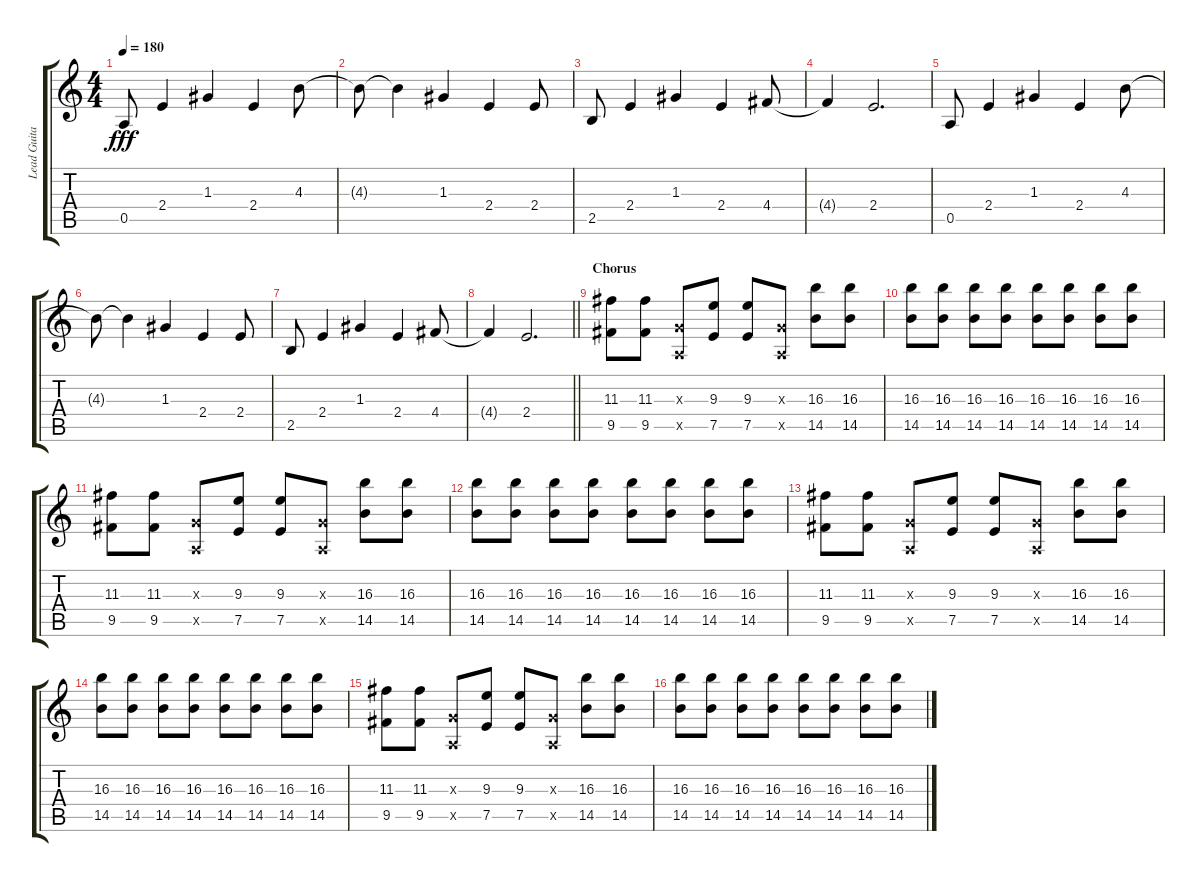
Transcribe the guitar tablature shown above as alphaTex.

\track ("Lead Guitar" "Lead Guita") {instrument overdrivenguitar}
\staff {score tabs}
\tuning (E4 B3 G3 D3 A2 E2) {hide}
\ts (4 4)
\tempo 180
\clef g2
\ks c
0.5.8{dy fff balance 4} 2.4.4 1.3.4 2.4.4 4.3.8 |
4.3{t}.8 4.3{t}.4 1.3.4 2.4.4 2.4.8 |
2.5.8 2.4.4 1.3.4 2.4.4 4.4.8 |
4.4{t}.4 2.4.2{d} |
0.5.8 2.4.4 1.3.4 2.4.4 4.3.8 |
4.3{t}.8 4.3{t}.4 1.3.4 2.4.4 2.4.8 |
2.5.8 2.4.4 1.3.4 2.4.4 4.4.8 |
\barLineRight lightlight
4.4{t}.4 2.4.2{d} |
\section ("" "Chorus")
(11.3 9.5).8{balance 8 instrument overdrivenguitar} (11.3 9.5).8 (0.3{x} 0.5{x}).8 (9.3 7.5).8 (9.3 7.5).8 (0.3{x} 0.5{x}).8 (16.3 14.5).8 (16.3 14.5).8 |
(16.3 14.5).8 (16.3 14.5).8 (16.3 14.5).8 (16.3 14.5).8 (16.3 14.5).8 (16.3 14.5).8 (16.3 14.5).8 (16.3 14.5).8 |
(11.3 9.5).8 (11.3 9.5).8 (0.3{x} 0.5{x}).8 (9.3 7.5).8 (9.3 7.5).8 (0.3{x} 0.5{x}).8 (16.3 14.5).8 (16.3 14.5).8 |
(16.3 14.5).8 (16.3 14.5).8 (16.3 14.5).8 (16.3 14.5).8 (16.3 14.5).8 (16.3 14.5).8 (16.3 14.5).8 (16.3 14.5).8 |
(11.3 9.5).8 (11.3 9.5).8 (0.3{x} 0.5{x}).8 (9.3 7.5).8 (9.3 7.5).8 (0.3{x} 0.5{x}).8 (16.3 14.5).8 (16.3 14.5).8 |
(16.3 14.5).8 (16.3 14.5).8 (16.3 14.5).8 (16.3 14.5).8 (16.3 14.5).8 (16.3 14.5).8 (16.3 14.5).8 (16.3 14.5).8 |
(11.3 9.5).8 (11.3 9.5).8 (0.3{x} 0.5{x}).8 (9.3 7.5).8 (9.3 7.5).8 (0.3{x} 0.5{x}).8 (16.3 14.5).8 (16.3 14.5).8 |
(16.3 14.5).8 (16.3 14.5).8 (16.3 14.5).8 (16.3 14.5).8 (16.3 14.5).8 (16.3 14.5).8 (16.3 14.5).8 (16.3 14.5).8
